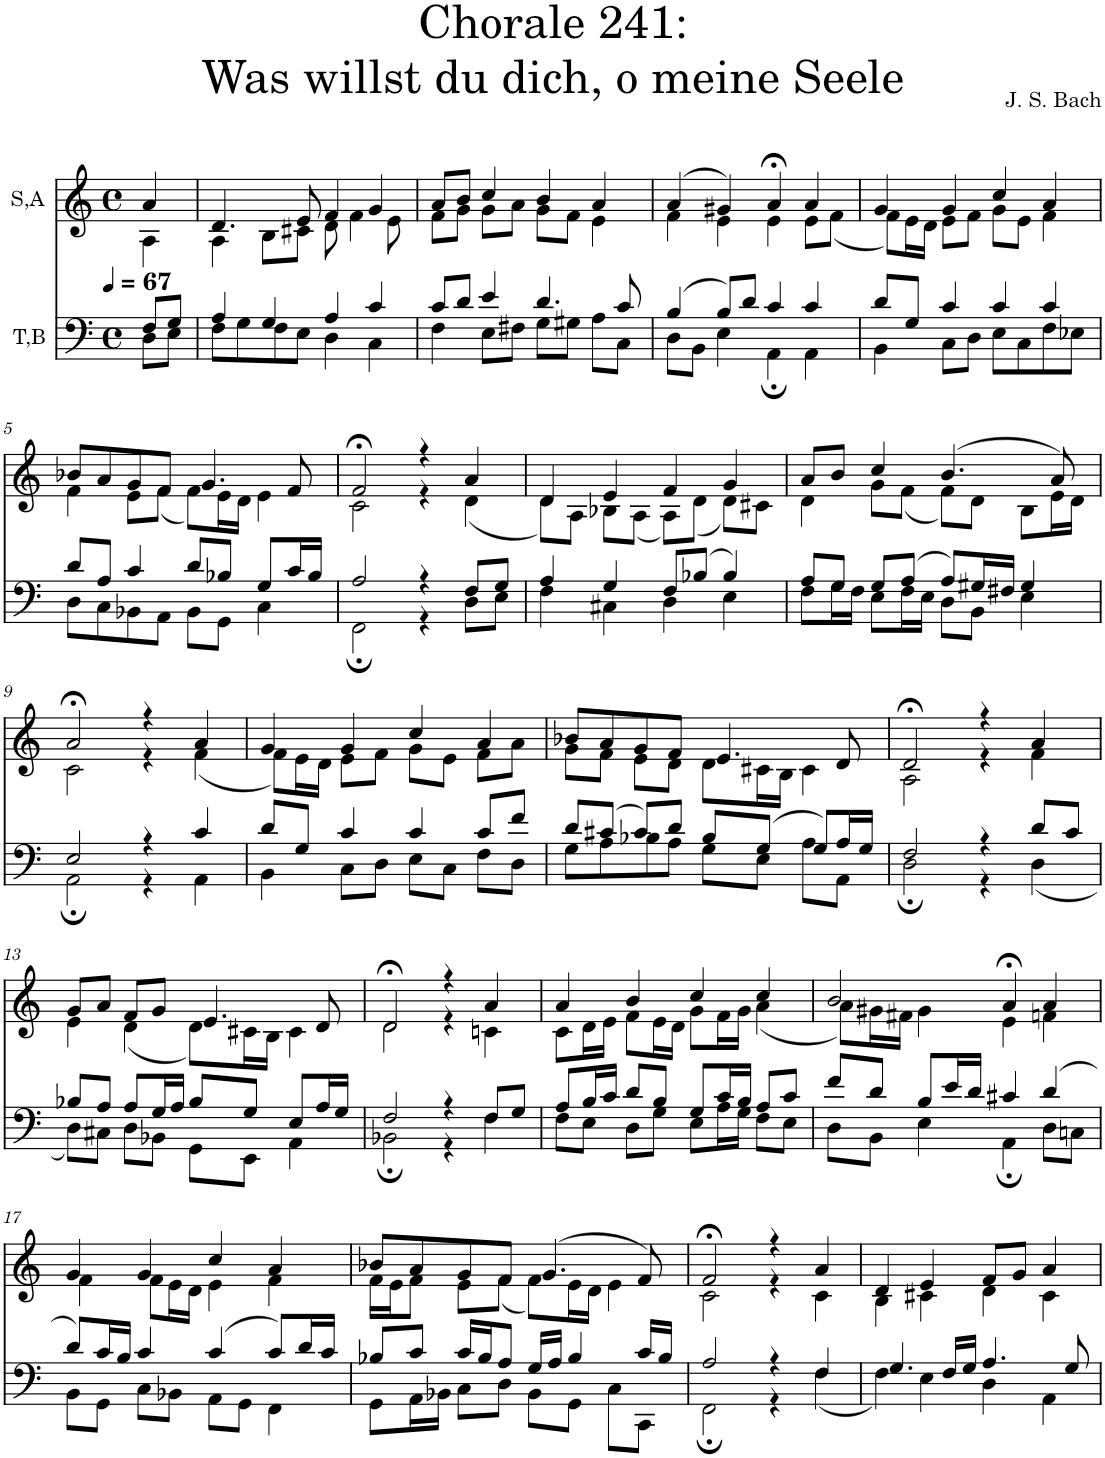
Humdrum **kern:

**kern	**kern
*part2	*part1
*staff2	*staff1
*I"T,B	*I"S,A
*clefF4	*clefG2
*k[]	*k[]
*M4/4	*M4/4
*met(c)	*met(c)
*MM67	*MM67
=	=
*^	*^
8F/L	8D\L	4a/	4A\
8G/J	8E\J	.	.
=1	=1	=1	=1
4A/	8F\L	4.d/	4A\
.	8G\	.	.
4G/	8F\	.	8B\L
.	8E\J	8e/	8c#X\J
4A/	4D\	4f/	8d\
.	.	.	4f\
4c/	4C\	4g/	.
.	.	.	8e\
=2	=2	=2	=2
8c/L	4F\	8a/L	8f\L
8d/J	.	8b/J	8g\J
4e/	8E\L	4cc/	8g\L
.	8F#X\J	.	8a\J
4.d/	8G\L	4b/	8g\L
.	8G#X\J	.	8f\J
.	8A\L	4a/	4e\
8c/	8C\J	.	.
=3	=3	=3	=3
(>4B/	8D\L	(>4a/	4f\
.	8BB\J	.	.
8B/L)	4E\	4g#X/)	4e\
8d/J	.	.	.
4c/	4AA;\	4a;</	4e\
4c/	4AA\	4a/	8e\L
.	.	.	(<8f\J
=4	=4	=4	=4
8d/L	4BB\	4g/	8f\L)
8G/J	.	.	16e\L
.	.	.	16d\JJ
4c/	8C\L	4g/	8e\L
.	8D\J	.	8f\J
4c/	8E\L	4cc/	8g\L
.	8C\	.	8e\J
4c/	8F\	4a/	4f\
.	8E-X\J	.	.
!!LO:LB:g=z	!!
=5	=5	=5	=5
8d/L	8D\L	8b-X/L	4f\
8A/J	8C\	8a/	.
4c/	8BB-X\	8g/	8e\L
.	8AA\J	8f/J	(<8f\J
8d/L	8BB-\L	4.g/	8f\L)
8B-X/J	8GG\J	.	16e\L
.	.	.	16d\JJ
8G/L	4C\	.	4e\
16c/L	.	8f/	.
16B-/JJ	.	.	.
=6	=6	=6	=6
2A/	2FF;\	2f;</	2c\
4r	4r	4r	4r
8F/L	8D\L	4a/	(<4d\
8G/J	8E\J	.	.
=7	=7	=7	=7
4A/	4F\	4d/	8d\L)
.	.	.	8A\J
4G/	4C#X\	4e/	8B-X\L
.	.	.	(<8A\J
8F/L	4D\	4f/	8A\L)
(>8B-X/J	.	.	(<8d\J
4B-/)	4E\	4g/	8d\L)
.	.	.	8c#X\J
=8	=8	=8	=8
8A/L	8F\L	8a/L	4d\
8G/J	16G\L	8b/J	.
.	16F\JJ	.	.
8G/L	8E\L	4cc/	8g\L
(>8A/J	16F\L	.	(<8f\J
.	16E\JJ	.	.
8A/L)	8D\L	(>4.b/	8f\L)
16G#X/L	8BB\J	.	8d\J
16F#X/JJ	.	.	.
4G#/	4E\	.	8B\L
.	.	8a/)	16e\L
.	.	.	16d\JJ
!!LO:LB:g=z	!!
=9	=9	=9	=9
2E/	2AA;\	2a;</	2c\
4r	4r	4r	4r
4c/	4AA\	4a/	(<4f\
=10	=10	=10	=10
8d/L	4BB\	4g/	8f\L)
8G/J	.	.	16e\L
.	.	.	16d\JJ
4c/	8C\L	4g/	8e\L
.	8D\J	.	8f\J
4c/	8E\L	4cc/	8g\L
.	8C\J	.	8e\J
8c/L	8F\L	4a/	8f\L
8f/J	8D\J	.	8a\J
=11	=11	=11	=11
8d/L	8G\L	8b-X/L	8g\L
(>8c#X/J	8A\	8a/	8f\J
8c#/L)	8B-X\	8g/	8e\L
8d/J	8A\J	8f/J	8d\J
8B-/L	8G\L	4.e/	8d\L
(>8G/J	8E\J	.	16c#X\L
.	.	.	16B\JJ
8G/L)	8A\L	.	4c#\
16A/L	8AA\J	8d/	.
16G/JJ	.	.	.
=12	=12	=12	=12
2F/	2D;\	2d;</	2A\
4r	4r	4r	4r
8d/L	(<4D\	4a/	4f\
8c/J	.	.	.
!!LO:LB:g=z	!!
=13	=13	=13	=13
8B-X/L	8D\L)	8g/L	4e\
8A/J	8C#X\J	8a/J	.
8A/L	8D\L	8f/L	(<4d\
16G/L	8BB-X\J	8g/J	.
16A/JJ	.	.	.
8B-/L	8GG\L	4.e/	8d\L)
8G/J	8EE\J	.	16c#X\L
.	.	.	16B\JJ
8E/L	4AA\	.	4c#\
16A/L	.	8d/	.
16G/JJ	.	.	.
=14	=14	=14	=14
2F/	2BB-X;\	2d;</	2d\
4r	4r	4r	4r
8F/L	4F\	4a/	4cn\
8G/J	.	.	.
=15	=15	=15	=15
8A/L	8F\L	4a/	8c\L
16B/L	8E\J	.	16d\L
16c/JJ	.	.	16e\JJ
8d/L	8D\L	4b/	8f\L
8B/J	8G\J	.	16e\L
.	.	.	16d\JJ
8G/L	8E\L	4cc/	8g\L
16c/L	16A\L	.	16f\L
16B/JJ	16G\JJ	.	16g\JJ
8A/L	8F\L	4cc/	(<4a\
8c/J	8E\J	.	.
=16	=16	=16	=16
8f/L	8D\L	2b/	8a\L)
8d/J	8BB\J	.	16g#X\L
.	.	.	16f#X\JJ
8B/L	4E\	.	4g#\
16e/L	.	.	.
16d/JJ	.	.	.
4c#X/	4AA;\	4a;</	4e\
(>4d/	8D\L	4a/	4fn\
.	8Cn\J	.	.
!!LO:LB:g=z	!!
=17	=17	=17	=17
8d/L)	8BB\L	4g/	4f\
16c/L	8GG\J	.	.
16B/JJ	.	.	.
4c/	8C\L	4g/	8f\L
.	8BB-X\J	.	16e\L
.	.	.	16d\JJ
(>4c/	8AA\L	4cc/	4e\
.	8GG\J	.	.
8c/L)	4FF\	4a/	4f\
16d/L	.	.	.
16c/JJ	.	.	.
=18	=18	=18	=18
8B-X/L	8GG\L	8b-X/L	16f\LL
.	.	.	16e\J
8c/J	16AA\L	8a/	8f\J
.	16BB-X\JJ	.	.
16c/LL	8C\L	8g/	8e\L
16B-/J	.	.	.
8A/J	8D\J	8f/J	(<8f\J
16G/LL	8BB-\L	(>4.g/	8f\L)
16A/JJ	.	.	.
4B-/	8GG\J	.	16e\L
.	.	.	16d\JJ
.	8C\L	.	4e\
16c/LL	8CC\J	8f/)	.
16B-/JJ	.	.	.
=19	=19	=19	=19
2A/	2FF;\	2f;</	2c\
4r	4r	4r	4r
4F/	(<4F\	4a/	4c\
=20	=20	=20	=20
4.G/	4F\)	4d/	4B\
.	4E\	4e/	4c#X\
16F/LL	.	.	.
16G/JJ	.	.	.
4.A/	4D\	8f/L	4d\
.	.	8g/J	.
.	4AA\	4a/	4c#\
8G/	.	.	.
*v	*v	*	*
*	*v	*v
=	=
*-	*-
